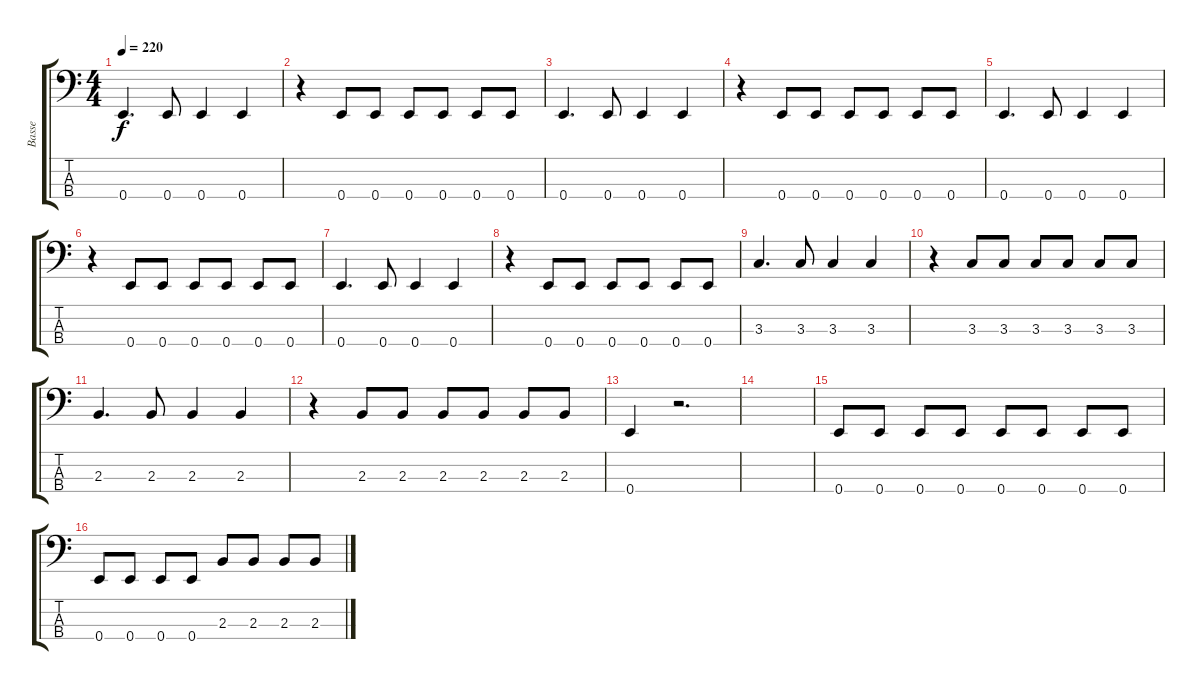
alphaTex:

\track ("Basse" "Basse") {instrument electricbasspick}
\staff {score tabs}
\tuning (G2 D2 A1 E1) {hide}
\ts (4 4)
\tempo 220
\clef f4
\ks c
0.4.4{d dy f} 0.4.8 0.4.4 0.4.4 |
r.4 0.4.8 0.4.8 0.4.8 0.4.8 0.4.8 0.4.8 |
0.4.4{d} 0.4.8 0.4.4 0.4.4 |
r.4 0.4.8 0.4.8 0.4.8 0.4.8 0.4.8 0.4.8 |
0.4.4{d} 0.4.8 0.4.4 0.4.4 |
r.4 0.4.8 0.4.8 0.4.8 0.4.8 0.4.8 0.4.8 |
0.4.4{d} 0.4.8 0.4.4 0.4.4 |
r.4 0.4.8 0.4.8 0.4.8 0.4.8 0.4.8 0.4.8 |
3.3.4{d} 3.3.8 3.3.4 3.3.4 |
r.4 3.3.8 3.3.8 3.3.8 3.3.8 3.3.8 3.3.8 |
2.3.4{d} 2.3.8 2.3.4 2.3.4 |
r.4 2.3.8 2.3.8 2.3.8 2.3.8 2.3.8 2.3.8 |
0.4.4 r.2{d} |
|
0.4.8 0.4.8 0.4.8 0.4.8 0.4.8 0.4.8 0.4.8 0.4.8 |
0.4.8 0.4.8 0.4.8 0.4.8 2.3.8 2.3.8 2.3.8 2.3.8
